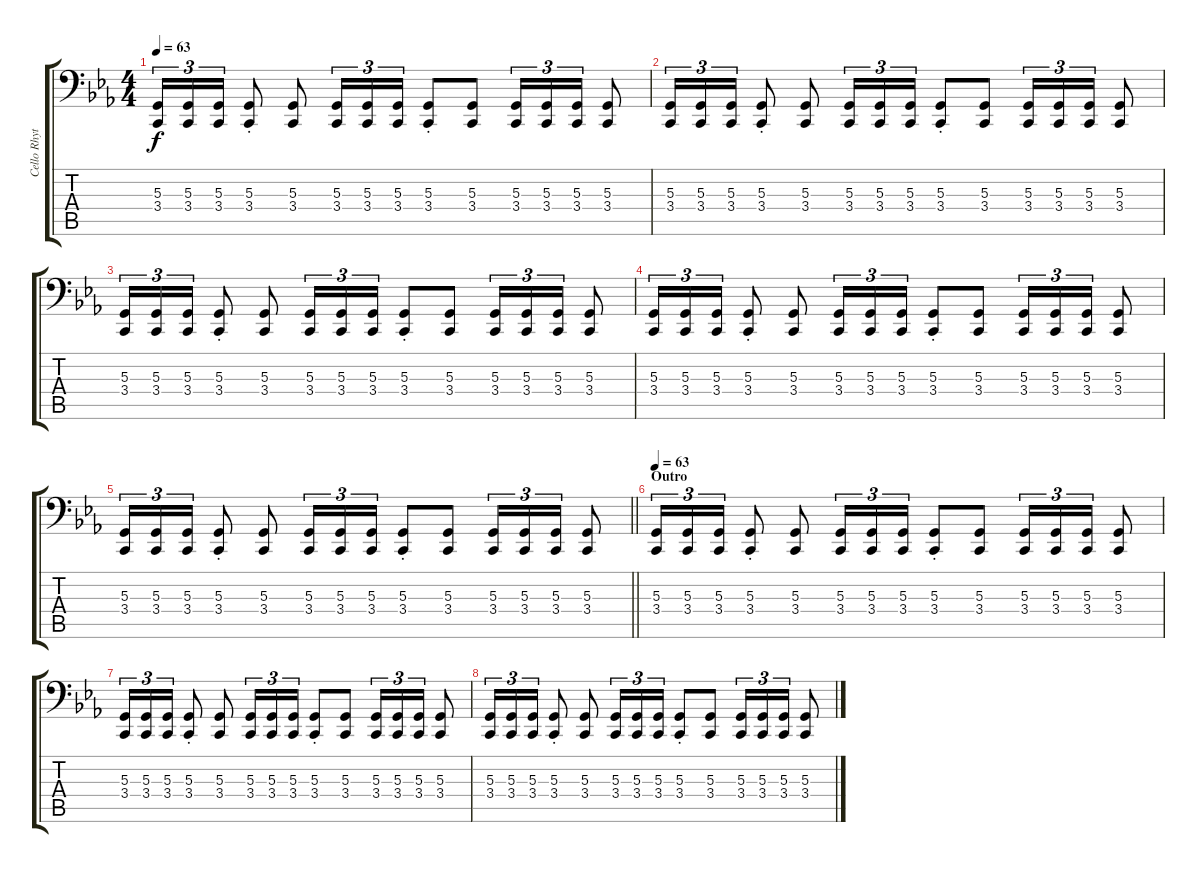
\track ("Cello Rhythm 1" "Cello Rhyt") {instrument cello}
\staff {score tabs}
\tuning (C3 G2 D2 A1 E1 B0) {hide}
\ts (4 4)
\tempo 63
\clef f4
\ks eb
(5.3 3.4).16{tu (3 2) dy f} (5.3 3.4).16{tu (3 2)} (5.3 3.4).16{tu (3 2)} (5.3{st} 3.4{st}).8 (5.3 3.4).8 (5.3 3.4).16{tu (3 2)} (5.3 3.4).16{tu (3 2)} (5.3 3.4).16{tu (3 2)} (5.3{st} 3.4{st}).8 (5.3 3.4).8 (5.3 3.4).16{tu (3 2)} (5.3 3.4).16{tu (3 2)} (5.3 3.4).16{tu (3 2)} (5.3 3.4).8 |
(5.3 3.4).16{tu (3 2)} (5.3 3.4).16{tu (3 2)} (5.3 3.4).16{tu (3 2)} (5.3{st} 3.4{st}).8 (5.3 3.4).8 (5.3 3.4).16{tu (3 2)} (5.3 3.4).16{tu (3 2)} (5.3 3.4).16{tu (3 2)} (5.3{st} 3.4{st}).8 (5.3 3.4).8 (5.3 3.4).16{tu (3 2)} (5.3 3.4).16{tu (3 2)} (5.3 3.4).16{tu (3 2)} (5.3 3.4).8 |
(5.3 3.4).16{tu (3 2)} (5.3 3.4).16{tu (3 2)} (5.3 3.4).16{tu (3 2)} (5.3{st} 3.4{st}).8 (5.3 3.4).8 (5.3 3.4).16{tu (3 2)} (5.3 3.4).16{tu (3 2)} (5.3 3.4).16{tu (3 2)} (5.3{st} 3.4{st}).8 (5.3 3.4).8 (5.3 3.4).16{tu (3 2)} (5.3 3.4).16{tu (3 2)} (5.3 3.4).16{tu (3 2)} (5.3 3.4).8 |
(5.3 3.4).16{tu (3 2)} (5.3 3.4).16{tu (3 2)} (5.3 3.4).16{tu (3 2)} (5.3{st} 3.4{st}).8 (5.3 3.4).8 (5.3 3.4).16{tu (3 2)} (5.3 3.4).16{tu (3 2)} (5.3 3.4).16{tu (3 2)} (5.3{st} 3.4{st}).8 (5.3 3.4).8 (5.3 3.4).16{tu (3 2)} (5.3 3.4).16{tu (3 2)} (5.3 3.4).16{tu (3 2)} (5.3 3.4).8 |
\barLineRight lightlight
(5.3 3.4).16{tu (3 2)} (5.3 3.4).16{tu (3 2)} (5.3 3.4).16{tu (3 2)} (5.3{st} 3.4{st}).8 (5.3 3.4).8 (5.3 3.4).16{tu (3 2)} (5.3 3.4).16{tu (3 2)} (5.3 3.4).16{tu (3 2)} (5.3{st} 3.4{st}).8 (5.3 3.4).8 (5.3 3.4).16{tu (3 2)} (5.3 3.4).16{tu (3 2)} (5.3 3.4).16{tu (3 2)} (5.3 3.4).8 |
\section ("" "Outro")
\tempo 63
(5.3 3.4).16{tu (3 2)} (5.3 3.4).16{tu (3 2)} (5.3 3.4).16{tu (3 2)} (5.3{st} 3.4{st}).8 (5.3 3.4).8 (5.3 3.4).16{tu (3 2)} (5.3 3.4).16{tu (3 2)} (5.3 3.4).16{tu (3 2)} (5.3{st} 3.4{st}).8 (5.3 3.4).8 (5.3 3.4).16{tu (3 2)} (5.3 3.4).16{tu (3 2)} (5.3 3.4).16{tu (3 2)} (5.3 3.4).8 |
(5.3 3.4).16{tu (3 2) volume 4} (5.3 3.4).16{tu (3 2)} (5.3 3.4).16{tu (3 2)} (5.3{st} 3.4{st}).8 (5.3 3.4).8 (5.3 3.4).16{tu (3 2)} (5.3 3.4).16{tu (3 2)} (5.3 3.4).16{tu (3 2)} (5.3{st} 3.4{st}).8 (5.3 3.4).8 (5.3 3.4).16{tu (3 2)} (5.3 3.4).16{tu (3 2)} (5.3 3.4).16{tu (3 2)} (5.3 3.4).8 |
(5.3 3.4).16{tu (3 2) volume 0} (5.3 3.4).16{tu (3 2)} (5.3 3.4).16{tu (3 2)} (5.3{st} 3.4{st}).8 (5.3 3.4).8 (5.3 3.4).16{tu (3 2)} (5.3 3.4).16{tu (3 2)} (5.3 3.4).16{tu (3 2)} (5.3{st} 3.4{st}).8 (5.3 3.4).8 (5.3 3.4).16{tu (3 2)} (5.3 3.4).16{tu (3 2)} (5.3 3.4).16{tu (3 2)} (5.3 3.4).8
